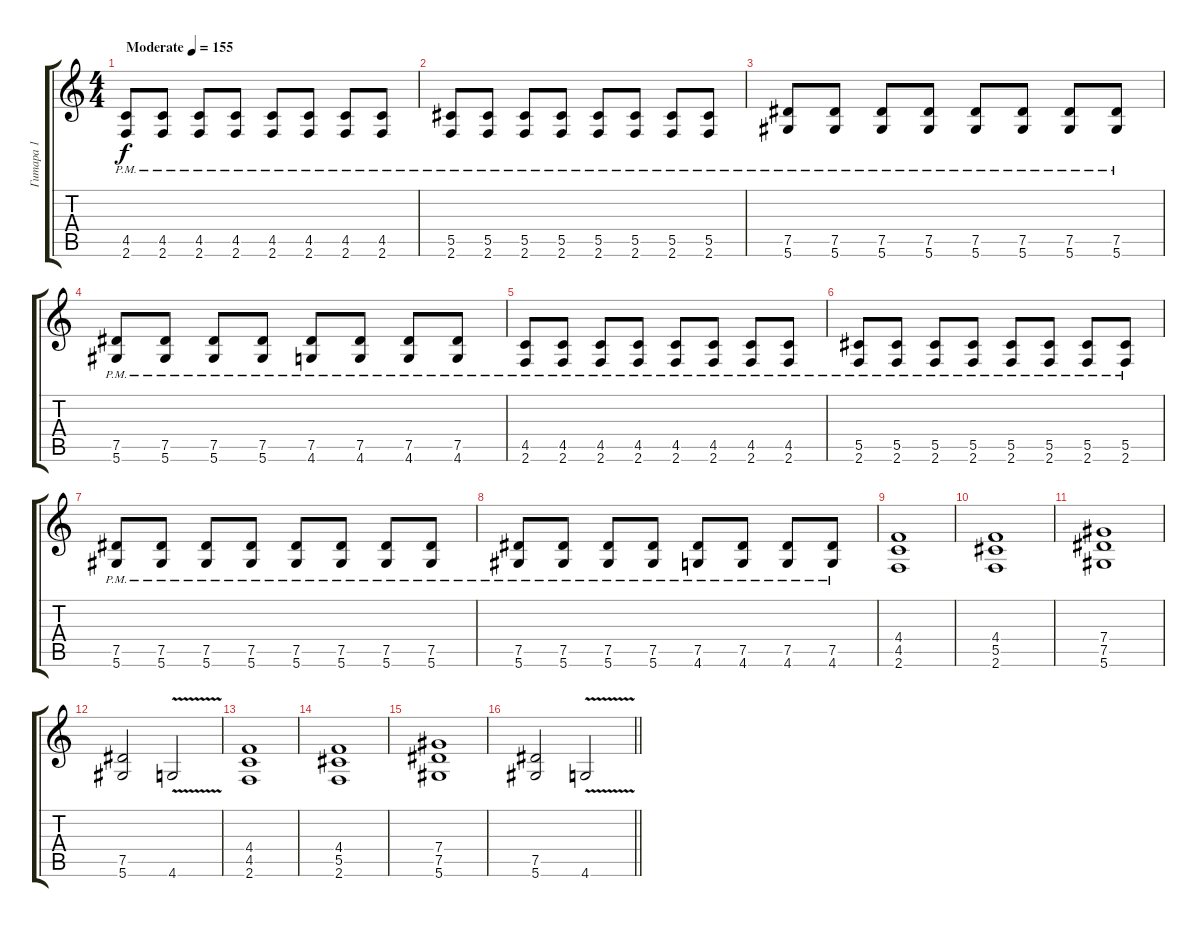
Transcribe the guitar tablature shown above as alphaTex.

\track ("Гитара 1" "Гитара 1") {instrument distortionguitar}
\staff {score tabs}
\tuning (Eb4 Bb3 Gb3 Db3 Ab2 Eb2) {hide}
\ts (4 4)
\tempo (155 "Moderate")
\clef g2
\ks c
(4.5{pm} 2.6{pm}).8{dy f instrument distortionguitar} (4.5{pm} 2.6{pm}).8 (4.5{pm} 2.6{pm}).8 (4.5{pm} 2.6{pm}).8 (4.5{pm} 2.6{pm}).8 (4.5{pm} 2.6{pm}).8 (4.5{pm} 2.6{pm}).8 (4.5{pm} 2.6{pm}).8 |
(5.5{pm} 2.6{pm}).8 (5.5{pm} 2.6{pm}).8 (5.5{pm} 2.6{pm}).8 (5.5{pm} 2.6{pm}).8 (5.5{pm} 2.6{pm}).8 (5.5{pm} 2.6{pm}).8 (5.5{pm} 2.6{pm}).8 (5.5{pm} 2.6{pm}).8 |
(7.5{pm} 5.6{pm}).8 (7.5{pm} 5.6{pm}).8 (7.5{pm} 5.6{pm}).8 (7.5{pm} 5.6{pm}).8 (7.5{pm} 5.6{pm}).8 (7.5{pm} 5.6{pm}).8 (7.5{pm} 5.6{pm}).8 (7.5{pm} 5.6{pm}).8 |
(7.5{pm} 5.6{pm}).8 (7.5{pm} 5.6{pm}).8 (7.5{pm} 5.6{pm}).8 (7.5{pm} 5.6{pm}).8 (7.5{pm} 4.6{pm}).8 (7.5{pm} 4.6{pm}).8 (7.5{pm} 4.6{pm}).8 (7.5{pm} 4.6{pm}).8 |
(4.5{pm} 2.6{pm}).8 (4.5{pm} 2.6{pm}).8 (4.5{pm} 2.6{pm}).8 (4.5{pm} 2.6{pm}).8 (4.5{pm} 2.6{pm}).8 (4.5{pm} 2.6{pm}).8 (4.5{pm} 2.6{pm}).8 (4.5{pm} 2.6{pm}).8 |
(5.5{pm} 2.6{pm}).8 (5.5{pm} 2.6{pm}).8 (5.5{pm} 2.6{pm}).8 (5.5{pm} 2.6{pm}).8 (5.5{pm} 2.6{pm}).8 (5.5{pm} 2.6{pm}).8 (5.5{pm} 2.6{pm}).8 (5.5{pm} 2.6{pm}).8 |
(7.5{pm} 5.6{pm}).8 (7.5{pm} 5.6{pm}).8 (7.5{pm} 5.6{pm}).8 (7.5{pm} 5.6{pm}).8 (7.5{pm} 5.6{pm}).8 (7.5{pm} 5.6{pm}).8 (7.5{pm} 5.6{pm}).8 (7.5{pm} 5.6{pm}).8 |
(7.5{pm} 5.6{pm}).8 (7.5{pm} 5.6{pm}).8 (7.5{pm} 5.6{pm}).8 (7.5{pm} 5.6{pm}).8 (7.5{pm} 4.6{pm}).8 (7.5{pm} 4.6{pm}).8 (7.5{pm} 4.6{pm}).8 (7.5{pm} 4.6{pm}).8 |
(4.4 4.5 2.6).1{volume 10} |
(4.4 5.5 2.6).1 |
(7.4 7.5 5.6).1 |
(7.5 5.6).2 4.6{v}.2 |
(4.4 4.5 2.6).1 |
(4.4 5.5 2.6).1 |
(7.4 7.5 5.6).1 |
\barLineRight lightlight
(7.5 5.6).2 4.6{v}.2
